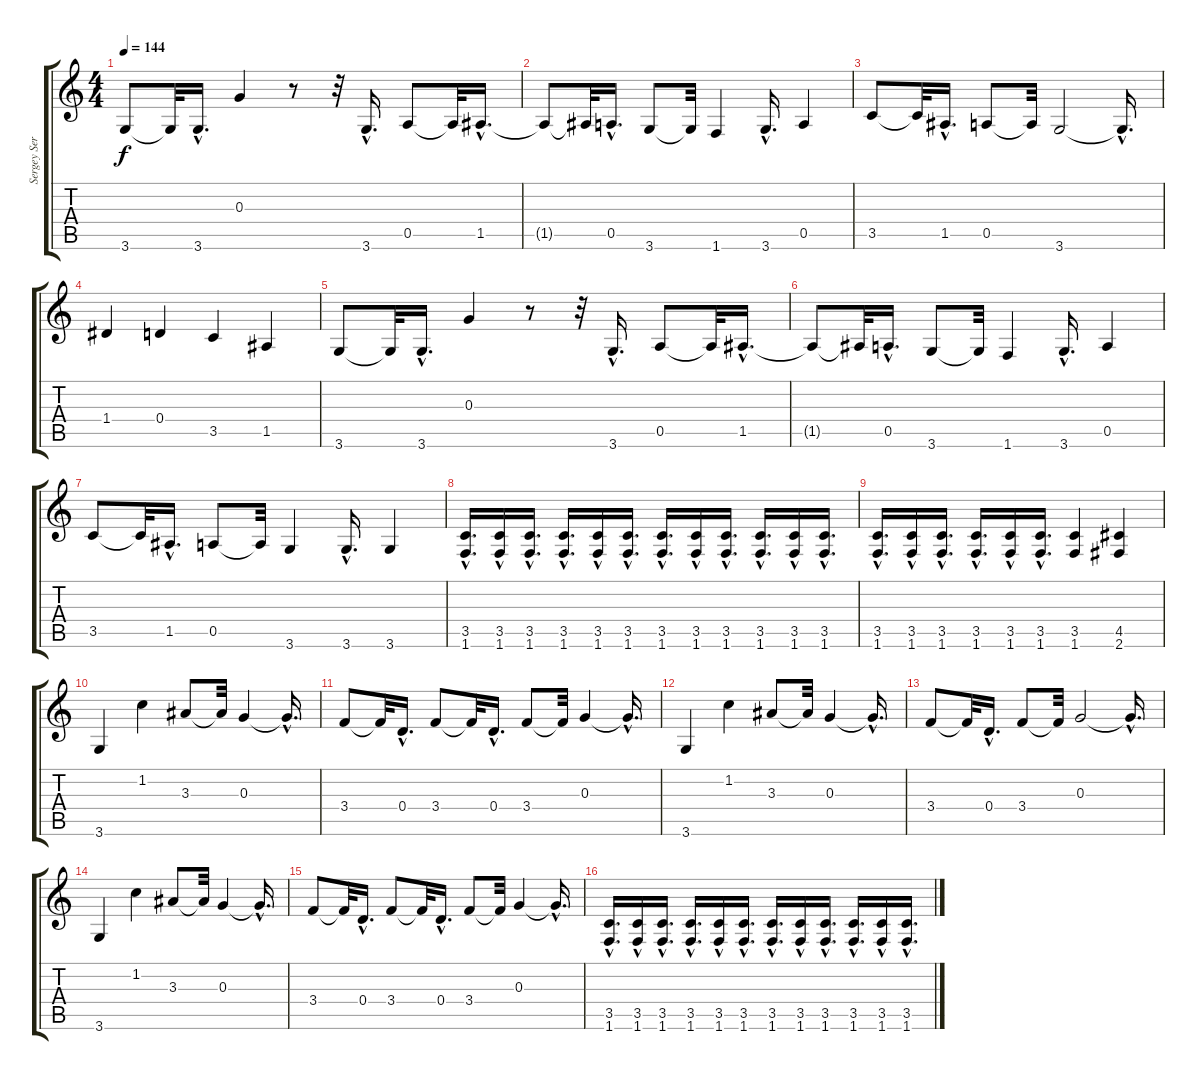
\track ("Sergey Seryogin" "Sergey Ser") {instrument distortionguitar}
\staff {score tabs}
\tuning (E4 B3 G3 D3 A2 E2) {hide}
\ts (4 4)
\tempo 144
\clef g2
\ks c
3.6.8{dy f} 3.6{t}.32 3.6{hac}.16{d} 0.3.4 r.8 r.32 3.6{hac}.16{d} 0.5.8 0.5{t}.32 1.5{hac}.16{d} |
1.5{t}.8 1.5{t}.32 0.5{hac}.16{d} 3.6.8 3.6{t}.32 1.6.4 3.6{hac}.16{d} 0.5.4 |
3.5.8 3.5{t}.32 1.5{hac}.16{d} 0.5.8 0.5{t}.32 3.6.2 3.6{hac t}.16{d} |
1.4.4 0.4.4 3.5.4 1.5.4 |
3.6.8 3.6{t}.32 3.6{hac}.16{d} 0.3.4 r.8 r.32 3.6{hac}.16{d} 0.5.8 0.5{t}.32 1.5{hac}.16{d} |
1.5{t}.8 1.5{t}.32 0.5{hac}.16{d} 3.6.8 3.6{t}.32 1.6.4 3.6{hac}.16{d} 0.5.4 |
3.5.8 3.5{t}.32 1.5{hac}.16{d} 0.5.8 0.5{t}.32 3.6.4 3.6{hac}.16{d} 3.6.4 |
(3.5{hac} 1.6{hac}).16{d} (3.5{hac} 1.6{hac}).16 (3.5{hac} 1.6{hac}).16{d} (3.5{hac} 1.6{hac}).16{d} (3.5{hac} 1.6{hac}).16 (3.5{hac} 1.6{hac}).16{d} (3.5{hac} 1.6{hac}).16{d} (3.5{hac} 1.6{hac}).16 (3.5{hac} 1.6{hac}).16{d} (3.5{hac} 1.6{hac}).16{d} (3.5{hac} 1.6{hac}).16 (3.5{hac} 1.6{hac}).16{d} |
(3.5{hac} 1.6{hac}).16{d} (3.5{hac} 1.6{hac}).16 (3.5{hac} 1.6{hac}).16{d} (3.5{hac} 1.6{hac}).16{d} (3.5{hac} 1.6{hac}).16 (3.5{hac} 1.6{hac}).16{d} (3.5 1.6).4 (4.5 2.6).4 |
3.6.4 1.2.4 3.3.8 3.3{t}.32 0.3.4 0.3{hac t}.16{d} |
3.4.8 3.4{t}.32 0.4{hac}.16{d} 3.4.8 3.4{t}.32 0.4{hac}.16{d} 3.4.8 3.4{t}.32 0.3.4 0.3{hac t}.16{d} |
3.6.4 1.2.4 3.3.8 3.3{t}.32 0.3.4 0.3{hac t}.16{d} |
3.4.8 3.4{t}.32 0.4{hac}.16{d} 3.4.8 3.4{t}.32 0.3.2 0.3{hac t}.16{d} |
3.6.4 1.2.4 3.3.8 3.3{t}.32 0.3.4 0.3{hac t}.16{d} |
3.4.8 3.4{t}.32 0.4{hac}.16{d} 3.4.8 3.4{t}.32 0.4{hac}.16{d} 3.4.8 3.4{t}.32 0.3.4 0.3{hac t}.16{d} |
(3.5{hac} 1.6{hac}).16{d} (3.5{hac} 1.6{hac}).16 (3.5{hac} 1.6{hac}).16{d} (3.5{hac} 1.6{hac}).16{d} (3.5{hac} 1.6{hac}).16 (3.5{hac} 1.6{hac}).16{d} (3.5{hac} 1.6{hac}).16{d} (3.5{hac} 1.6{hac}).16 (3.5{hac} 1.6{hac}).16{d} (3.5{hac} 1.6{hac}).16{d} (3.5{hac} 1.6{hac}).16 (3.5{hac} 1.6{hac}).16{d}
